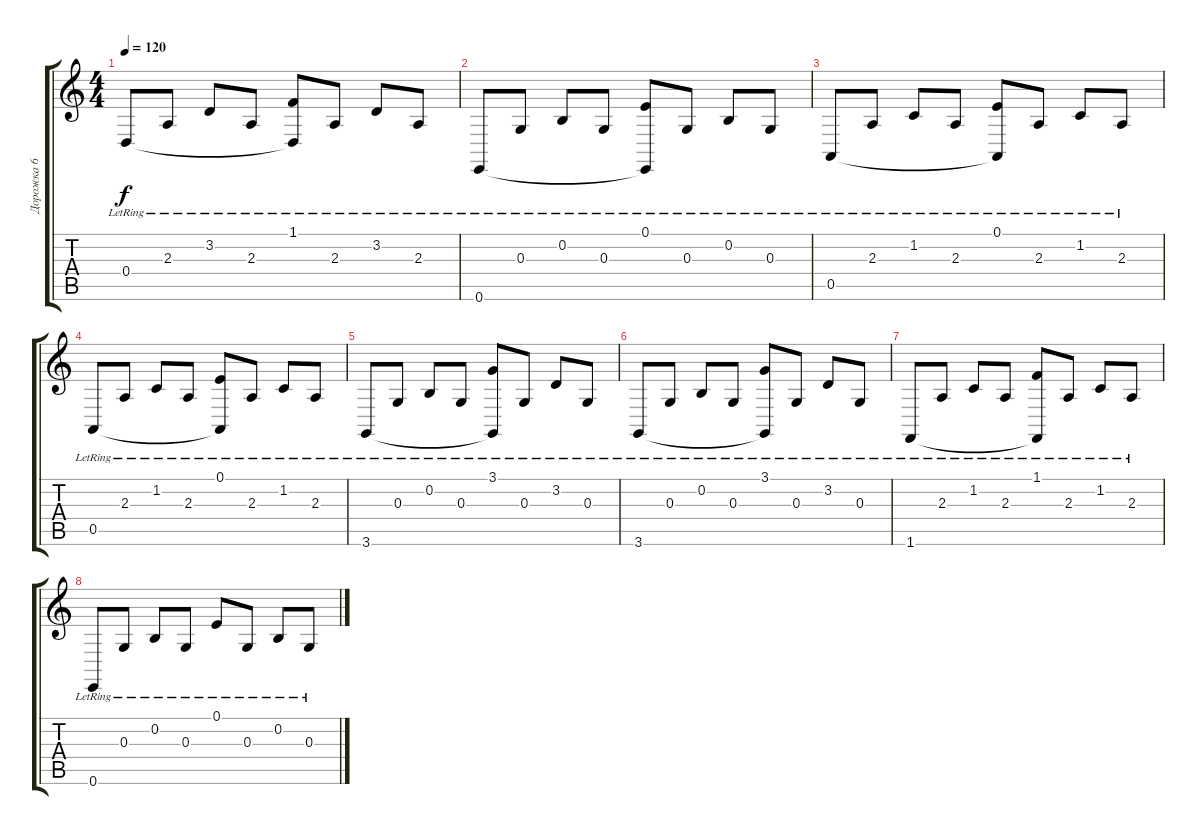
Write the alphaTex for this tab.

\track ("Дорожка 6" "Дорожка 6") {instrument harpsichord}
\staff {score tabs}
\tuning (E4 B3 G3 D3 A2 E2) {hide}
\ts (4 4)
\tempo 120
\clef g2
\ks c
0.4{lr}.8{dy f} 2.3{lr}.8 3.2{lr}.8 2.3{lr}.8 (1.1{lr} 0.4{t}).8 2.3{lr}.8 3.2{lr}.8 2.3{lr}.8 |
0.6{lr}.8 0.3{lr}.8 0.2{lr}.8 0.3{lr}.8 (0.1{lr} 0.6{t}).8 0.3{lr}.8 0.2{lr}.8 0.3{lr}.8 |
0.5{lr}.8 2.3{lr}.8 1.2{lr}.8 2.3{lr}.8 (0.1{lr} 0.5{t}).8 2.3{lr}.8 1.2{lr}.8 2.3{lr}.8 |
0.5{lr}.8 2.3{lr}.8 1.2{lr}.8 2.3{lr}.8 (0.1{lr} 0.5{t}).8 2.3{lr}.8 1.2{lr}.8 2.3{lr}.8 |
3.6{lr}.8 0.3{lr}.8 0.2{lr}.8 0.3{lr}.8 (3.1{lr} 3.6{t}).8 0.3{lr}.8 3.2{lr}.8 0.3{lr}.8 |
3.6{lr}.8 0.3{lr}.8 0.2{lr}.8 0.3{lr}.8 (3.1{lr} 3.6{t}).8 0.3{lr}.8 3.2{lr}.8 0.3{lr}.8 |
1.6{lr}.8 2.3{lr}.8 1.2{lr}.8 2.3{lr}.8 (1.1{lr} 1.6{t}).8 2.3{lr}.8 1.2{lr}.8 2.3{lr}.8 |
0.6{lr}.8 0.3{lr}.8 0.2{lr}.8 0.3{lr}.8 0.1{lr}.8 0.3{lr}.8 0.2{lr}.8 0.3{lr}.8
